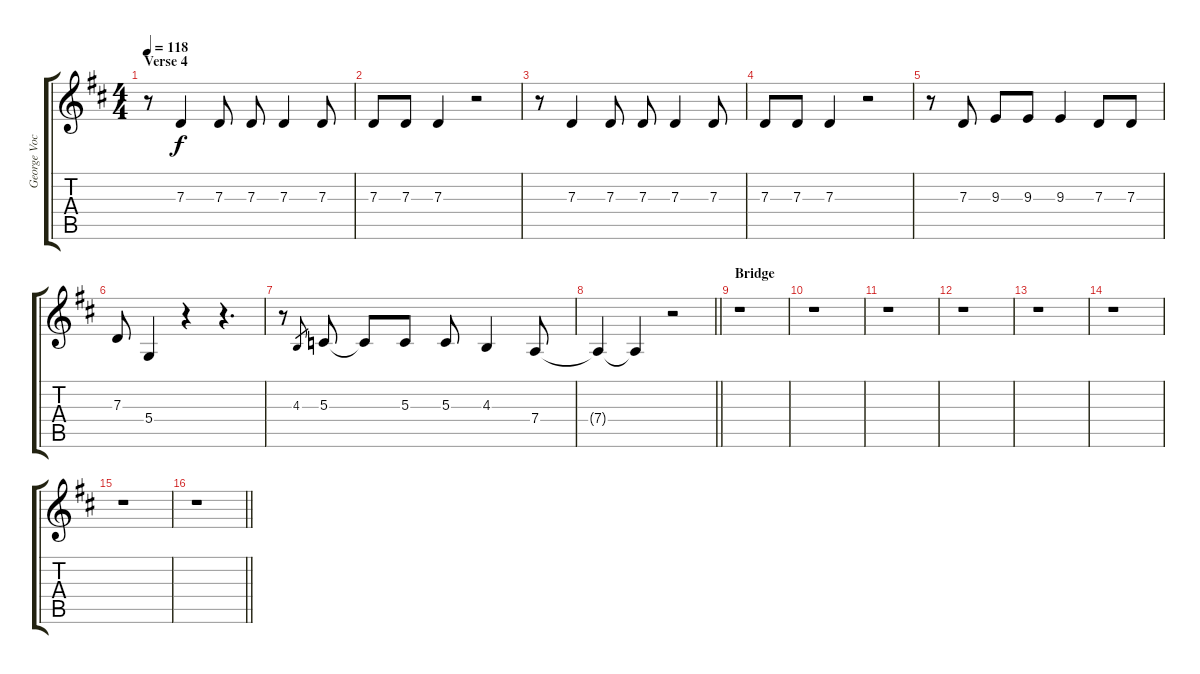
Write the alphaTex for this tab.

\track ("George Vocals" "George Voc") {instrument altosax}
\staff {score tabs}
\tuning (E4 B3 G3 D3 A2 E2) {hide}
\ts (4 4)
\section ("" "Verse 4")
\tempo 118
\clef g2
\ks d
r.8{dy f} 7.3.4 7.3.8 7.3.8 7.3.4 7.3.8 |
7.3.8 7.3.8 7.3.4 r.2 |
r.8 7.3.4 7.3.8 7.3.8 7.3.4 7.3.8 |
7.3.8 7.3.8 7.3.4 r.2 |
r.8 7.3.8 9.3.8 9.3.8 9.3.4 7.3.8 7.3.8 |
7.3.8 5.4.4 r.4 r.4{d} |
r.8 4.3.8{gr} 5.3.8 5.3{t}.8 5.3.8 5.3.8 4.3.4 7.4.8 |
\barLineRight lightlight
7.4{t}.4 7.4{t}.4 r.2 |
\section ("" "Bridge")
r.1 |
r.1 |
r.1 |
r.1 |
r.1 |
r.1 |
r.1 |
\barLineRight lightlight
r.1
